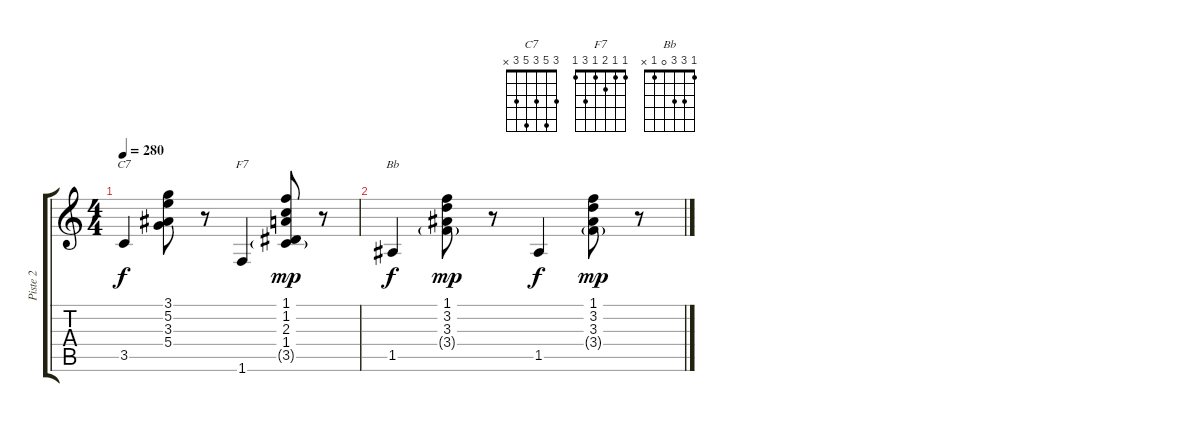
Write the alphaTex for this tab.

\track ("Piste 2" "Piste 2") {instrument acousticguitarnylon}
\staff {score tabs}
\tuning (E4 B3 G3 D3 A2 E2) {hide}
\chord ("C7" 3 5 3 5 3 x)
\chord ("F7" 1 1 2 1 3 1)
\chord ("Bb" 1 3 3 0 1 x)
\ts (4 4)
\tempo 280
\clef g2
\ks c
3.5.4{ch "C7" dy f} (3.1 5.2 3.3 5.4).8 r.8 1.6.4{ch "F7"} (1.1 1.2 2.3 1.4 3.5{g}).8{dy mp} r.8 |
1.5.4{ch "Bb" dy f} (1.1 3.2 3.3 3.4{g}).8{dy mp} r.8 1.5.4{dy f} (1.1 3.2 3.3 3.4{g}).8{dy mp} r.8
